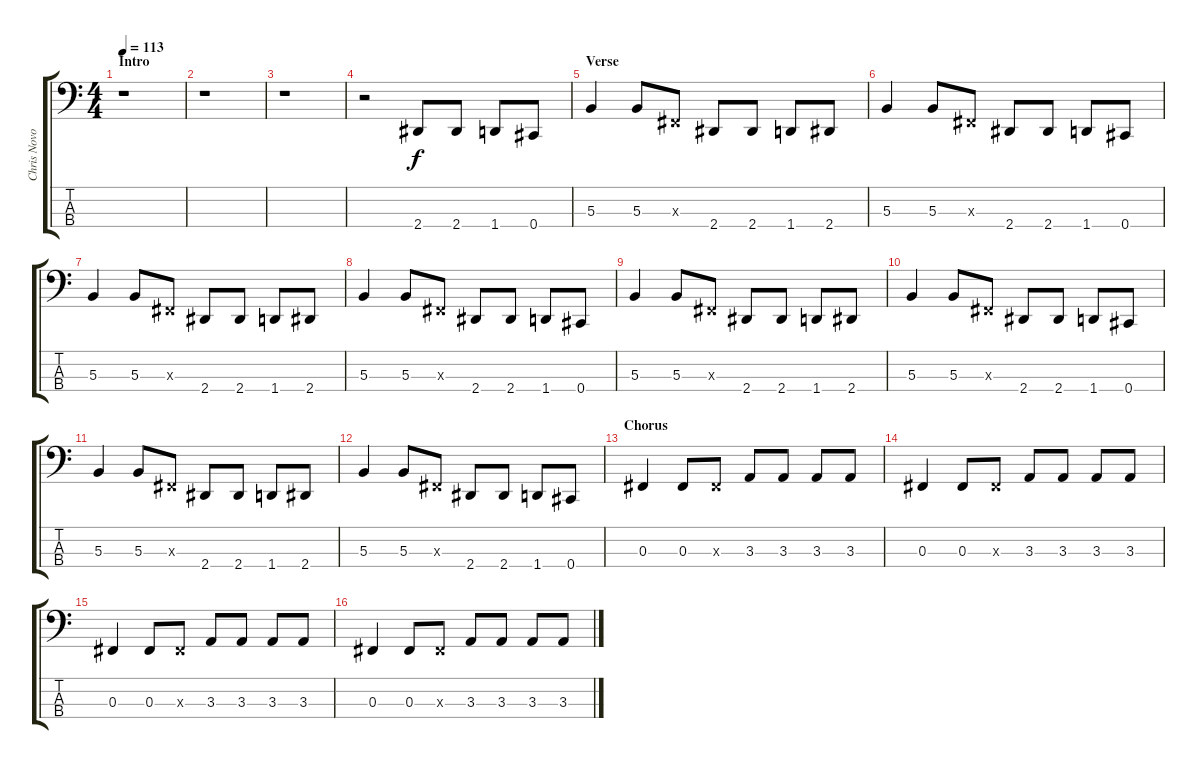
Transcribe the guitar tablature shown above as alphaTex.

\track ("Chris Novosolic" "Chris Novo") {instrument electricbasspick}
\staff {score tabs}
\tuning (E2 B1 Gb1 Db1) {hide}
\ts (4 4)
\section ("" "Intro")
\tempo 113
\clef f4
\ks c
r.1{dy f instrument electricbasspick} |
r.1 |
r.1 |
r.2 2.4.8 2.4.8 1.4.8 0.4.8 |
\section ("" "Verse")
5.3.4 5.3.8 0.3{x}.8 2.4.8 2.4.8 1.4.8 2.4.8 |
5.3.4 5.3.8 0.3{x}.8 2.4.8 2.4.8 1.4.8 0.4.8 |
5.3.4 5.3.8 0.3{x}.8 2.4.8 2.4.8 1.4.8 2.4.8 |
5.3.4 5.3.8 0.3{x}.8 2.4.8 2.4.8 1.4.8 0.4.8 |
5.3.4 5.3.8 0.3{x}.8 2.4.8 2.4.8 1.4.8 2.4.8 |
5.3.4 5.3.8 0.3{x}.8 2.4.8 2.4.8 1.4.8 0.4.8 |
5.3.4 5.3.8 0.3{x}.8 2.4.8 2.4.8 1.4.8 2.4.8 |
5.3.4 5.3.8 0.3{x}.8 2.4.8 2.4.8 1.4.8 0.4.8 |
\section ("" "Chorus")
0.3.4 0.3.8 0.3{x}.8 3.3.8 3.3.8 3.3.8 3.3.8 |
0.3.4 0.3.8 0.3{x}.8 3.3.8 3.3.8 3.3.8 3.3.8 |
0.3.4 0.3.8 0.3{x}.8 3.3.8 3.3.8 3.3.8 3.3.8 |
0.3.4 0.3.8 0.3{x}.8 3.3.8 3.3.8 3.3.8 3.3.8
